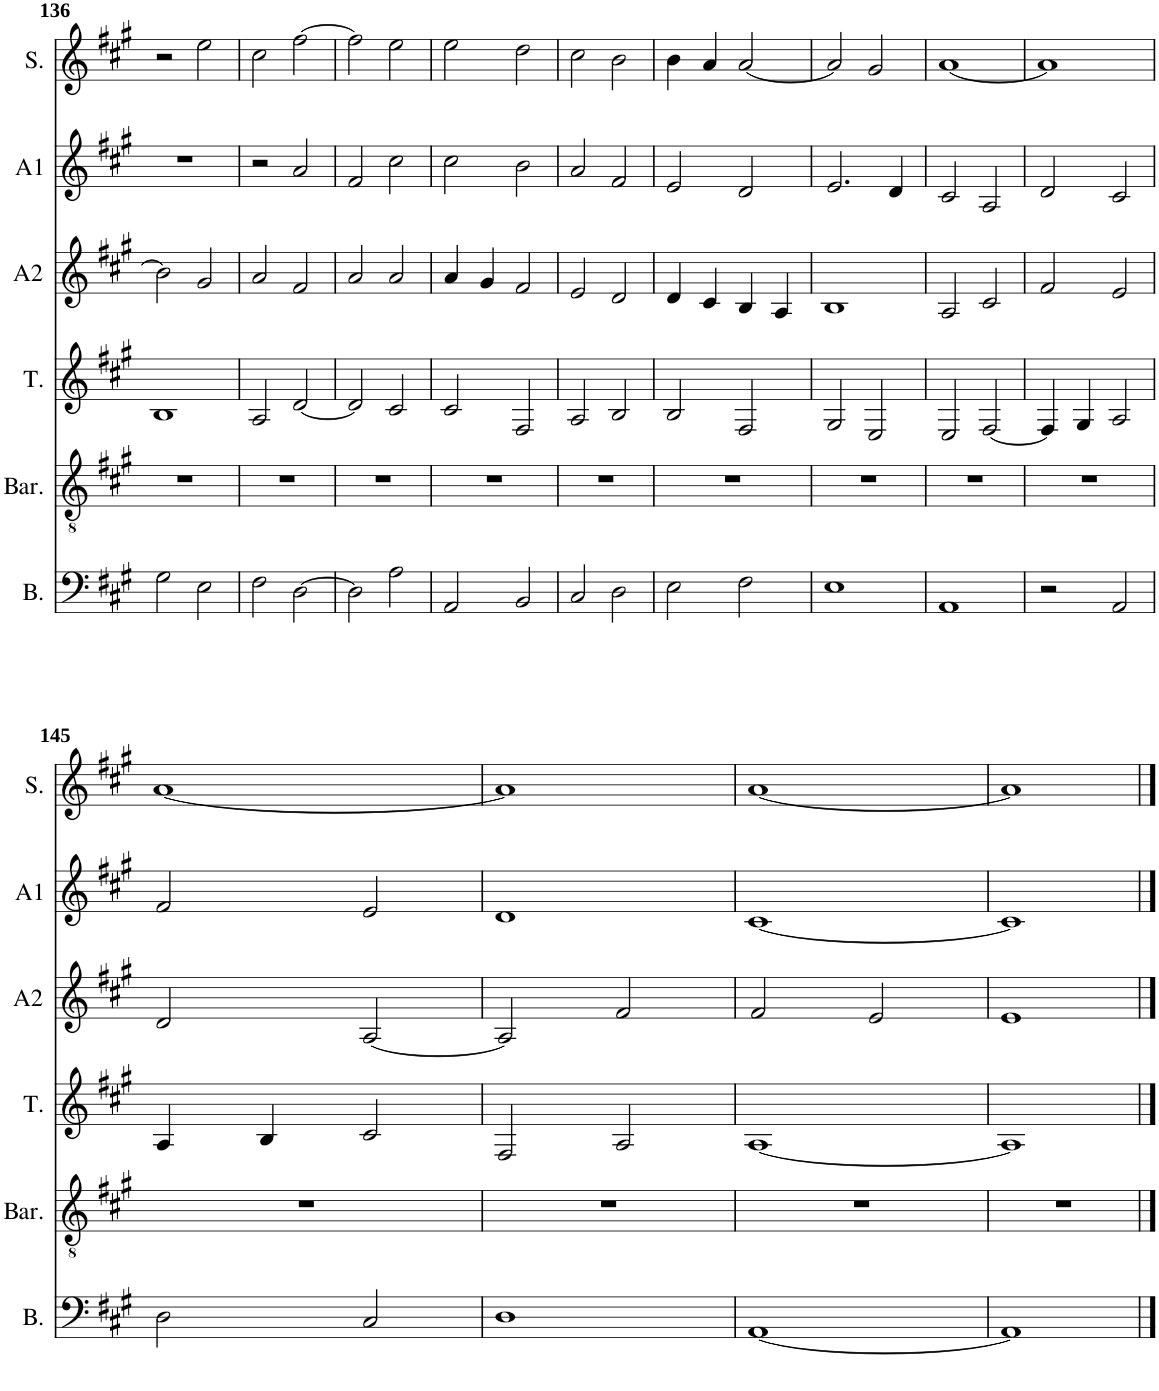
**kern	**kern	**kern	**kern	**kern	**kern
*part6	*part5	*part4	*part3	*part2	*part1
*staff6	*staff5	*staff4	*staff3	*staff2	*staff1
*I"Basse	*I"Baryton	*I"Ténor	*I"Alto 2	*I"Alto 1	*I"Soprano
*I'B.	*I'Bar.	*I'T.	*I'A2	*I'A1	*I'S.
!!LO:PB:g=z
*clefF4	*clefGv2	*clefG2	*clefG2	*clefG2	*clefG2
*k[f#c#g#]	*k[f#c#g#]	*k[f#c#g#]	*k[f#c#g#]	*k[f#c#g#]	*k[f#c#g#]
*M4/4	*M4/4	*M4/4	*M4/4	*M4/4	*M4/4
=136	=136	=136	=136	=136	=136
2G#\	1r	1B	2b\]	1r	2r
2E\	.	.	2g#/	.	2ee\
=137	=137	=137	=137	=137	=137
2F#\	1r	2A/	2a/	2r	2cc#\
[2D\	.	[2d/	2f#/	2a/	[2ff#\
=138	=138	=138	=138	=138	=138
2D\]	1r	2d/]	2a/	2f#/	2ff#\]
2A\	.	2c#/	2a/	2cc#\	2ee\
=139	=139	=139	=139	=139	=139
2AA/	1r	2c#/	4a/	2cc#\	2ee\
.	.	.	4g#/	.	.
2BB/	.	2F#/	2f#/	2b\	2dd\
=140	=140	=140	=140	=140	=140
2C#/	1r	2A/	2e/	2a/	2cc#\
2D\	.	2B/	2d/	2f#/	2b\
=141	=141	=141	=141	=141	=141
2E\	1r	2B/	4d/	2e/	4b\
.	.	.	4c#/	.	4a/
2F#\	.	2F#/	4B/	2d/	[2a/
.	.	.	4A/	.	.
=142	=142	=142	=142	=142	=142
1E	1r	2G#/	1B	2.e/	2a/]
.	.	2E/	.	.	2g#/
.	.	.	.	4d/	.
=143	=143	=143	=143	=143	=143
1AA	1r	2E/	2A/	2c#/	[1a
.	.	[2F#/	2c#/	2A/	.
=144	=144	=144	=144	=144	=144
2r	1r	4F#/]	2f#/	2d/	1a]
.	.	4G#/	.	.	.
2AA/	.	2A/	2e/	2c#/	.
!!LO:LB:g=z
=145	=145	=145	=145	=145	=145
2D\	1r	4A/	2d/	2f#/	[1a
.	.	4B/	.	.	.
2C#/	.	2c#/	[2A/	2e/	.
=146	=146	=146	=146	=146	=146
1D	1r	2F#/	2A/]	1d	1a]
.	.	2A/	2f#/	.	.
=147	=147	=147	=147	=147	=147
[1AA	1r	[1A	2f#/	[1c#	[1a
.	.	.	2e/	.	.
=148	=148	=148	=148	=148	=148
1AA]	1r	1A]	1e	1c#]	1a]
==	==	==	==	==	==
*-	*-	*-	*-	*-	*-
